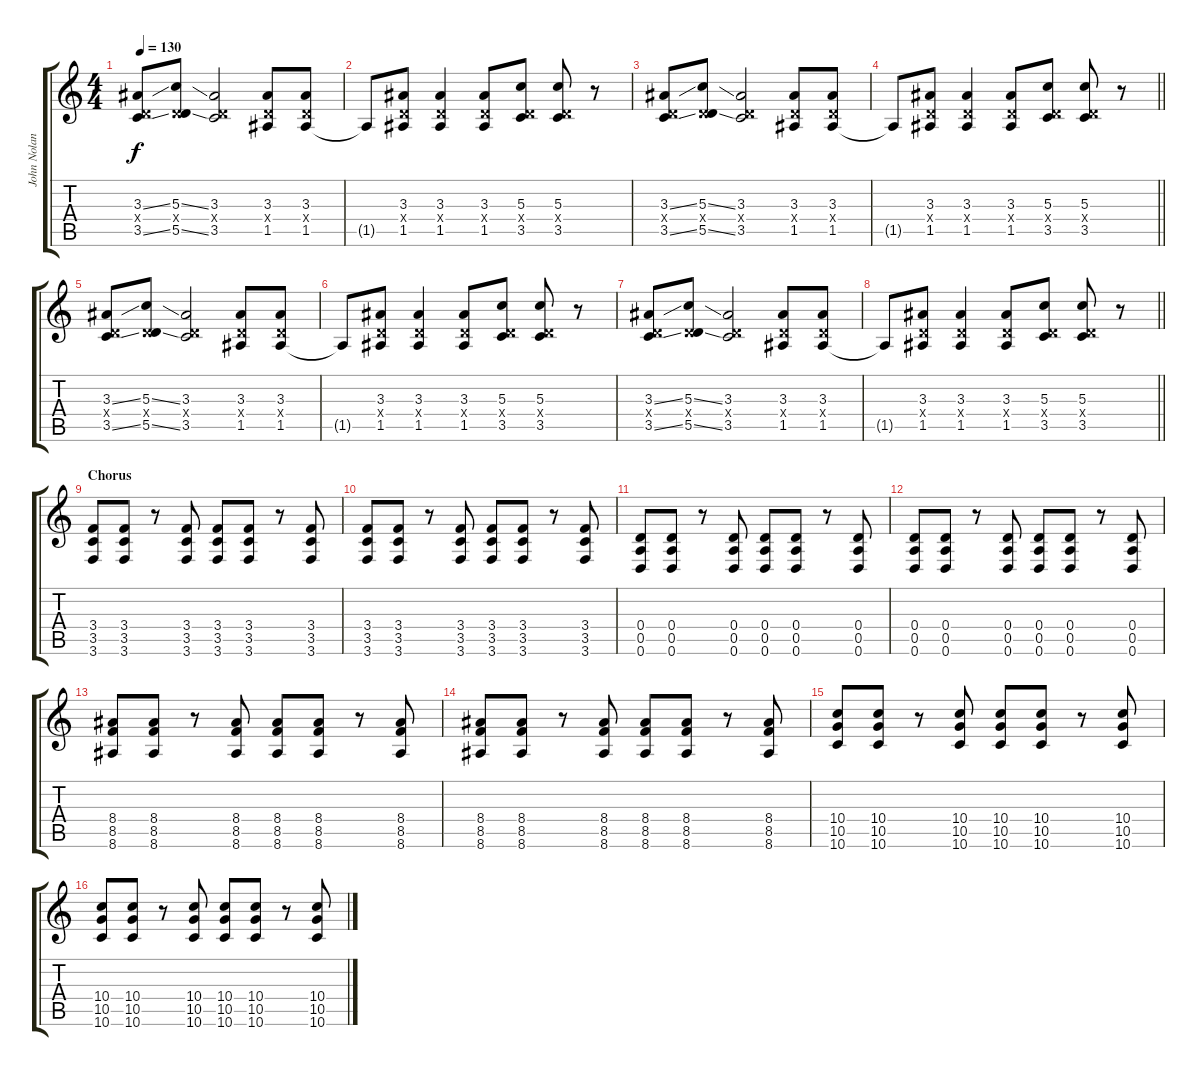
\track ("John Nolan-Rhythm Guitar" "John Nolan") {instrument electricguitarclean}
\staff {score tabs}
\tuning (E4 B3 G3 D3 A2 D2) {hide}
\ts (4 4)
\tempo 130
\clef g2
\ks c
(3.3{ss} 0.4{x} 3.5{ss}).8{dy f} (5.3{ss} 0.4{x} 5.5{ss}).8 (3.3 0.4{x} 3.5).2 (3.3 0.4{x} 1.5).8 (3.3 0.4{x} 1.5).8 |
1.5{t}.8 (3.3 0.4{x} 1.5).8 (3.3 0.4{x} 1.5).4 (3.3 0.4{x} 1.5).8 (5.3 0.4{x} 3.5).8 (5.3 0.4{x} 3.5).8 r.8 |
(3.3{ss} 0.4{x} 3.5{ss}).8 (5.3{ss} 0.4{x} 5.5{ss}).8 (3.3 0.4{x} 3.5).2 (3.3 0.4{x} 1.5).8 (3.3 0.4{x} 1.5).8 |
\barLineRight lightlight
1.5{t}.8 (3.3 0.4{x} 1.5).8 (3.3 0.4{x} 1.5).4 (3.3 0.4{x} 1.5).8 (5.3 0.4{x} 3.5).8 (5.3 0.4{x} 3.5).8 r.8 |
(3.3{ss} 0.4{x} 3.5{ss}).8 (5.3{ss} 0.4{x} 5.5{ss}).8 (3.3 0.4{x} 3.5).2 (3.3 0.4{x} 1.5).8 (3.3 0.4{x} 1.5).8 |
1.5{t}.8 (3.3 0.4{x} 1.5).8 (3.3 0.4{x} 1.5).4 (3.3 0.4{x} 1.5).8 (5.3 0.4{x} 3.5).8 (5.3 0.4{x} 3.5).8 r.8 |
(3.3{ss} 0.4{x} 3.5{ss}).8 (5.3{ss} 0.4{x} 5.5{ss}).8 (3.3 0.4{x} 3.5).2 (3.3 0.4{x} 1.5).8 (3.3 0.4{x} 1.5).8 |
\barLineRight lightlight
1.5{t}.8 (3.3 0.4{x} 1.5).8 (3.3 0.4{x} 1.5).4 (3.3 0.4{x} 1.5).8 (5.3 0.4{x} 3.5).8 (5.3 0.4{x} 3.5).8 r.8 |
\section ("" "Chorus")
(3.4 3.5 3.6).8{volume 2 instrument overdrivenguitar} (3.4 3.5 3.6).8 r.8 (3.4 3.5 3.6).8 (3.4 3.5 3.6).8 (3.4 3.5 3.6).8 r.8 (3.4 3.5 3.6).8 |
(3.4 3.5 3.6).8 (3.4 3.5 3.6).8 r.8 (3.4 3.5 3.6).8 (3.4 3.5 3.6).8 (3.4 3.5 3.6).8 r.8 (3.4 3.5 3.6).8 |
(0.4 0.5 0.6).8 (0.4 0.5 0.6).8 r.8 (0.4 0.5 0.6).8 (0.4 0.5 0.6).8 (0.4 0.5 0.6).8 r.8 (0.4 0.5 0.6).8 |
(0.4 0.5 0.6).8 (0.4 0.5 0.6).8 r.8 (0.4 0.5 0.6).8 (0.4 0.5 0.6).8 (0.4 0.5 0.6).8 r.8 (0.4 0.5 0.6).8 |
(8.4 8.5 8.6).8 (8.4 8.5 8.6).8 r.8 (8.4 8.5 8.6).8 (8.4 8.5 8.6).8 (8.4 8.5 8.6).8 r.8 (8.4 8.5 8.6).8 |
(8.4 8.5 8.6).8 (8.4 8.5 8.6).8 r.8 (8.4 8.5 8.6).8 (8.4 8.5 8.6).8 (8.4 8.5 8.6).8 r.8 (8.4 8.5 8.6).8 |
(10.4 10.5 10.6).8 (10.4 10.5 10.6).8 r.8 (10.4 10.5 10.6).8 (10.4 10.5 10.6).8 (10.4 10.5 10.6).8 r.8 (10.4 10.5 10.6).8 |
(10.4 10.5 10.6).8 (10.4 10.5 10.6).8 r.8 (10.4 10.5 10.6).8 (10.4 10.5 10.6).8 (10.4 10.5 10.6).8 r.8 (10.4 10.5 10.6).8
